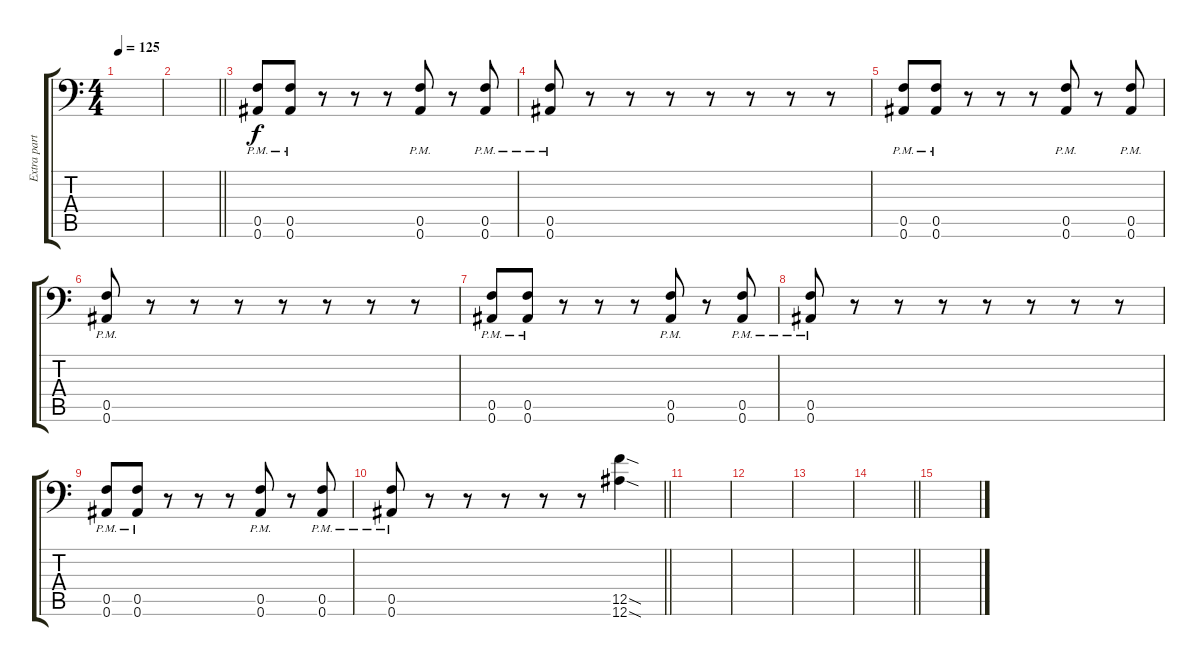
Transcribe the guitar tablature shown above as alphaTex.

\track ("Extra parts" "Extra part") {instrument distortionguitar}
\staff {score tabs}
\tuning (C4 G3 Eb3 Bb2 F2 Bb1) {hide}
\ts (4 4)
\tempo 125
\clef f4
\ks c
|
\barLineRight lightlight
|
\section ("" "")
(0.5{pm} 0.6{pm}).8 (0.5{pm} 0.6{pm}).8 r.8 r.8 r.8 (0.5{pm} 0.6{pm}).8 r.8 (0.5{pm} 0.6{pm}).8 |
(0.5{pm} 0.6{pm}).8 r.8 r.8 r.8 r.8 r.8 r.8 r.8 |
(0.5{pm} 0.6{pm}).8 (0.5{pm} 0.6{pm}).8 r.8 r.8 r.8 (0.5{pm} 0.6{pm}).8 r.8 (0.5{pm} 0.6{pm}).8 |
(0.5{pm} 0.6{pm}).8 r.8 r.8 r.8 r.8 r.8 r.8 r.8 |
(0.5{pm} 0.6{pm}).8 (0.5{pm} 0.6{pm}).8 r.8 r.8 r.8 (0.5{pm} 0.6{pm}).8 r.8 (0.5{pm} 0.6{pm}).8 |
(0.5{pm} 0.6{pm}).8 r.8 r.8 r.8 r.8 r.8 r.8 r.8 |
(0.5{pm} 0.6{pm}).8 (0.5{pm} 0.6{pm}).8 r.8 r.8 r.8 (0.5{pm} 0.6{pm}).8 r.8 (0.5{pm} 0.6{pm}).8 |
\barLineRight lightlight
(0.5{pm} 0.6{pm}).8 r.8 r.8 r.8 r.8 r.8 (12.5{sod} 12.6{sod}).4 |
\section ("" "")
|
|
|
\barLineRight lightlight
|
\section ("" "")
